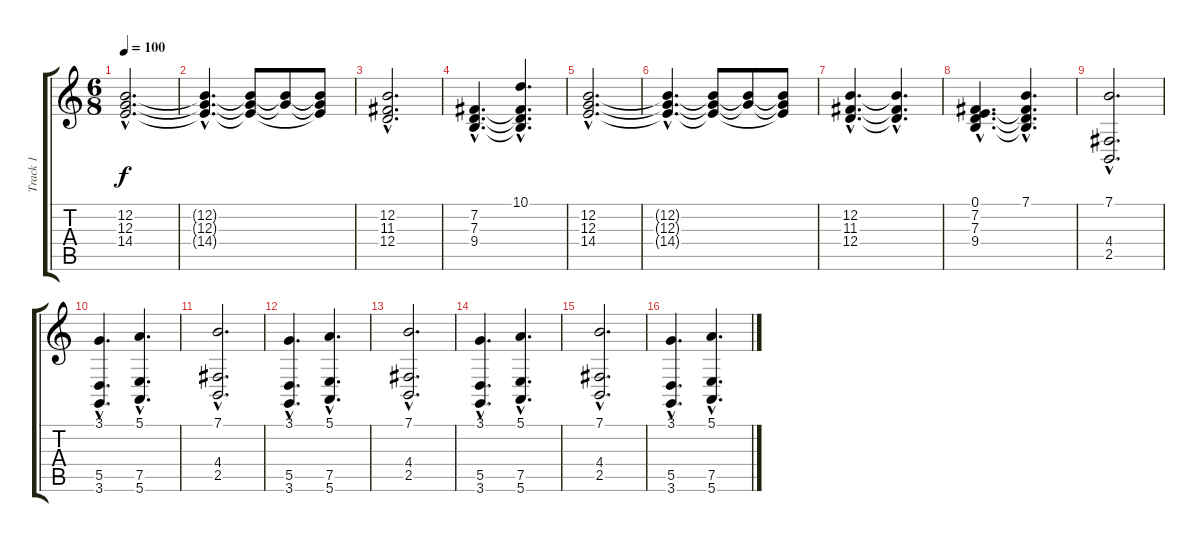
\track ("Track 1" "Track 1") {instrument stringensemble1}
\staff {score tabs}
\tuning (E4 B3 G3 D3 A2 E2) {hide}
\ts (6 8)
\tempo 100
\clef g2
\ks c
(12.2{hac} 12.3{hac} 14.4{hac}).2{d dy f} |
(12.2{hac t} 12.3{hac t} 14.4{hac t}).4{d} (12.2{t} 12.3{t} 14.4{t}).8 (12.2{t} 12.3{t}).8 (12.2{t} 12.3{t} 14.4{t}).8 |
(12.2{hac} 11.3{hac} 12.4{hac}).2{d} |
(7.2{hac} 7.3{hac} 9.4{hac}).4{d} (10.1{hac} 7.2{hac t} 7.3{hac t} 9.4{hac t}).4{d} |
(12.2{hac} 12.3{hac} 14.4{hac}).2{d} |
(12.2{hac t} 12.3{hac t} 14.4{hac t}).4{d} (12.2{t} 12.3{t} 14.4{t}).8 (12.2{t} 12.3{t}).8 (12.2{t} 12.3{t} 14.4{t}).8 |
(12.2{hac} 11.3{hac} 12.4{hac}).4{d} (12.2{hac t} 11.3{hac t} 12.4{hac t}).4{d} |
(0.1{hac} 7.2{hac} 7.3{hac} 9.4{hac}).4{d} (7.1{hac} 7.2{hac t} 7.3{hac t} 9.4{hac t}).4{d} |
(7.1{hac} 4.4{hac} 2.5{hac}).2{d instrument stringensemble1} |
(3.1{hac} 5.5{hac} 3.6{hac}).4{d} (5.1{hac} 7.5{hac} 5.6{hac}).4{d} |
(7.1{hac} 4.4{hac} 2.5{hac}).2{d instrument stringensemble1} |
(3.1{hac} 5.5{hac} 3.6{hac}).4{d} (5.1{hac} 7.5{hac} 5.6{hac}).4{d} |
(7.1{hac} 4.4{hac} 2.5{hac}).2{d instrument stringensemble1} |
(3.1{hac} 5.5{hac} 3.6{hac}).4{d} (5.1{hac} 7.5{hac} 5.6{hac}).4{d} |
(7.1{hac} 4.4{hac} 2.5{hac}).2{d instrument stringensemble1} |
(3.1{hac} 5.5{hac} 3.6{hac}).4{d} (5.1{hac} 7.5{hac} 5.6{hac}).4{d}
